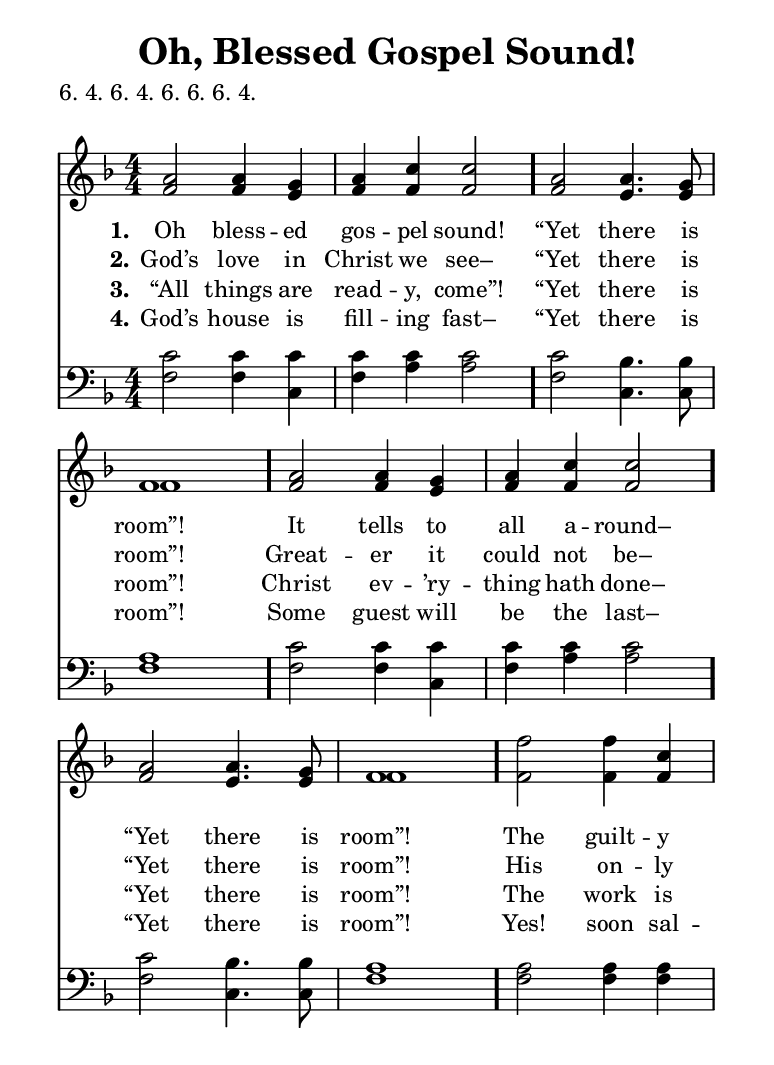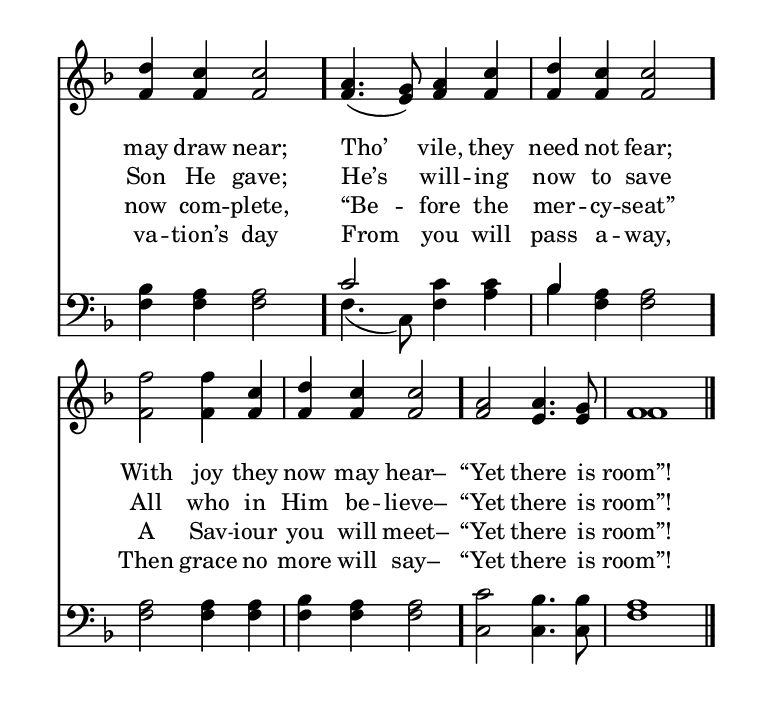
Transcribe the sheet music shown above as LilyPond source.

\include "common/global.ily"
\paper {
  \include "common/paper.ily"
  ragged-bottom = ##t
  system-count = #(cond (is-eogsized 4) (#t #f))
  system-system-spacing.padding = 1
  system-system-spacing.basic-distance = 1
}

\header{
  %gospel
  hymnnumber = "56"
  title = "Oh, Blessed Gospel Sound!"
  tunename = "Happy Land"
  meter = "6. 4. 6. 4. 6. 6. 6. 4."
  poet = ""
  composer = ""
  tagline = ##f
}

% for fermata in MIDI
ta = { \tempo 4=120 }
tb = { \tempo 4=60  }

patternAA = { c2       c4 c4 | c4 c4 c2 }
patternAB = { c4.( c8) c4 c4 | c4 c4 c2 }

patternBA = { c2 c4. c8 | c1 }

global = {
  \include "common/overrides.ily"
  \override Staff.TimeSignature.style = #'numbered
  \time 4/4
  \override Score.MetronomeMark.transparent = ##t % hide all fermata changes too
  \ta
  \key f \major
  \autoBeamOff
}

notesSoprano = {
\global
\relative c'' {

  \changePitch \patternAA { a a g | a c c }
  \changePitch \patternBA { a a g | f } \eogbreak
  \changePitch \patternAA { a a g | a c c }
  \changePitch \patternBA { a a g | f } \eogbreak

  \changePitch \patternAA { f' f c | d c c }
  \changePitch \patternAB { a g a c | d c c } \eogbreak
  \changePitch \patternAA { f f c | d c c }
  \changePitch \patternBA { a a g | f }

  \bar "|."

}
}

notesAlto = {
\global
\relative e' {

  \changePitch \patternAA { f f e | f f f }
  \changePitch \patternBA { f e e | f }
  \changePitch \patternAA { f f e | f f f }
  \changePitch \patternBA { f e e | f }

  \changePitch \patternAA { f f f | f f f }
  \changePitch \patternAB { f e f f | f f f }
  \changePitch \patternAA { f f f | f f f }
  \changePitch \patternBA { f e e | f }

}
}

notesTenor = {
\global
\relative a {

  \changePitch \patternAA { c c c | c c c }
  \changePitch \patternBA { c bes bes | a }
  \changePitch \patternAA { c c c | c c c }
  \changePitch \patternBA { c bes bes | a }

  \changePitch \patternAA { a a a | bes a a }
  \changePitch \patternAA { c c c | bes a a }
  \changePitch \patternAA { a a a | bes a a }
  \changePitch \patternBA { c bes bes | a }

}
}

notesBass = {
\global
\relative f {

  \changePitch \patternAA { f f c | f a a }
  \changePitch \patternBA { f c c | f }
  \changePitch \patternAA { f f c | f a a }
  \changePitch \patternBA { f c c | f }

  \changePitch \patternAA { f f f | f f f }
  \changePitch \patternAB { f c f a | bes f f }
  \changePitch \patternAA { f f f | f f f }
  \changePitch \patternBA { c c c | f }

}
}

wordsA = \lyricmode {
\set stanza = "1."

Oh bless -- ed gos -- pel sound! \bar "."
“Yet there is room”! \bar "."
It tells to all a -- round– \bar "."
“Yet there is room”! \bar "."
The guilt -- y may draw near; \bar "."
Tho’ vile, they need not fear; \bar "."
With joy they now may hear– \bar "."
“Yet there is room”! \bar "."

}

wordsB = \lyricmode {
\set stanza = "2."

God’s love in Christ we see–
“Yet there is room”!
Great -- er it could not be–
“Yet there is room”!
His on -- ly Son He gave;
He’s will -- ing now to save
All who in Him be -- lieve–
“Yet there is room”!

}

wordsC = \lyricmode {
\set stanza = "3."

“All things are read -- y, come”!
“Yet there is room”!
Christ ev -- ’ry -- thing hath done–
“Yet there is room”!
The work is now com -- plete,
“Be -- fore the mer -- cy -- seat”
A Sav -- iour you will meet–
“Yet there is room”!

}

wordsD = \lyricmode {
\set stanza = "4."

God’s house is fill -- ing fast–
“Yet there is room”!
Some guest will be the last–
“Yet there is room”!
Yes! soon sal -- va -- tion’s day
From you will pass a -- way,
Then grace no more will say–
“Yet there is room”!

}

\score {
  \context ChoirStaff <<
    \context Staff = upper <<
      \set Staff.autoBeaming = ##f
      \set ChoirStaff.systemStartDelimiter = #'SystemStartBar
      \set ChoirStaff.printPartCombineTexts = ##f
      \partcombine #'(2 . 9) \notesSoprano \notesAlto
      \context NullVoice = sopranos { \voiceOne << \notesSoprano >> }
      \context NullVoice = altos { \voiceTwo << \notesAlto >> }
      \context Lyrics = one   \lyricsto sopranos \wordsA
      \context Lyrics = two   \lyricsto sopranos \wordsB
      \context Lyrics = three \lyricsto sopranos \wordsC
      \context Lyrics = four  \lyricsto sopranos \wordsD
    >>
    \context Staff = men <<
      \set Staff.autoBeaming = ##f
      \clef bass
      \set ChoirStaff.printPartCombineTexts = ##f
      \partcombine #'(2 . 9) \notesTenor \notesBass
      \context NullVoice = tenors { \voiceOne << \notesTenor >> }
      \context NullVoice = basses { \voiceTwo << \notesBass >> }
    >>
  >>
  \layout {
    \include "common/layout.ily"
  }
  \midi{
    \include "common/midi.ily"
  }
}

\version "2.19.49"  % necessary for upgrading to future LilyPond versions.

% vi:set et ts=2 sw=2 ai nocindent syntax=lilypond:
